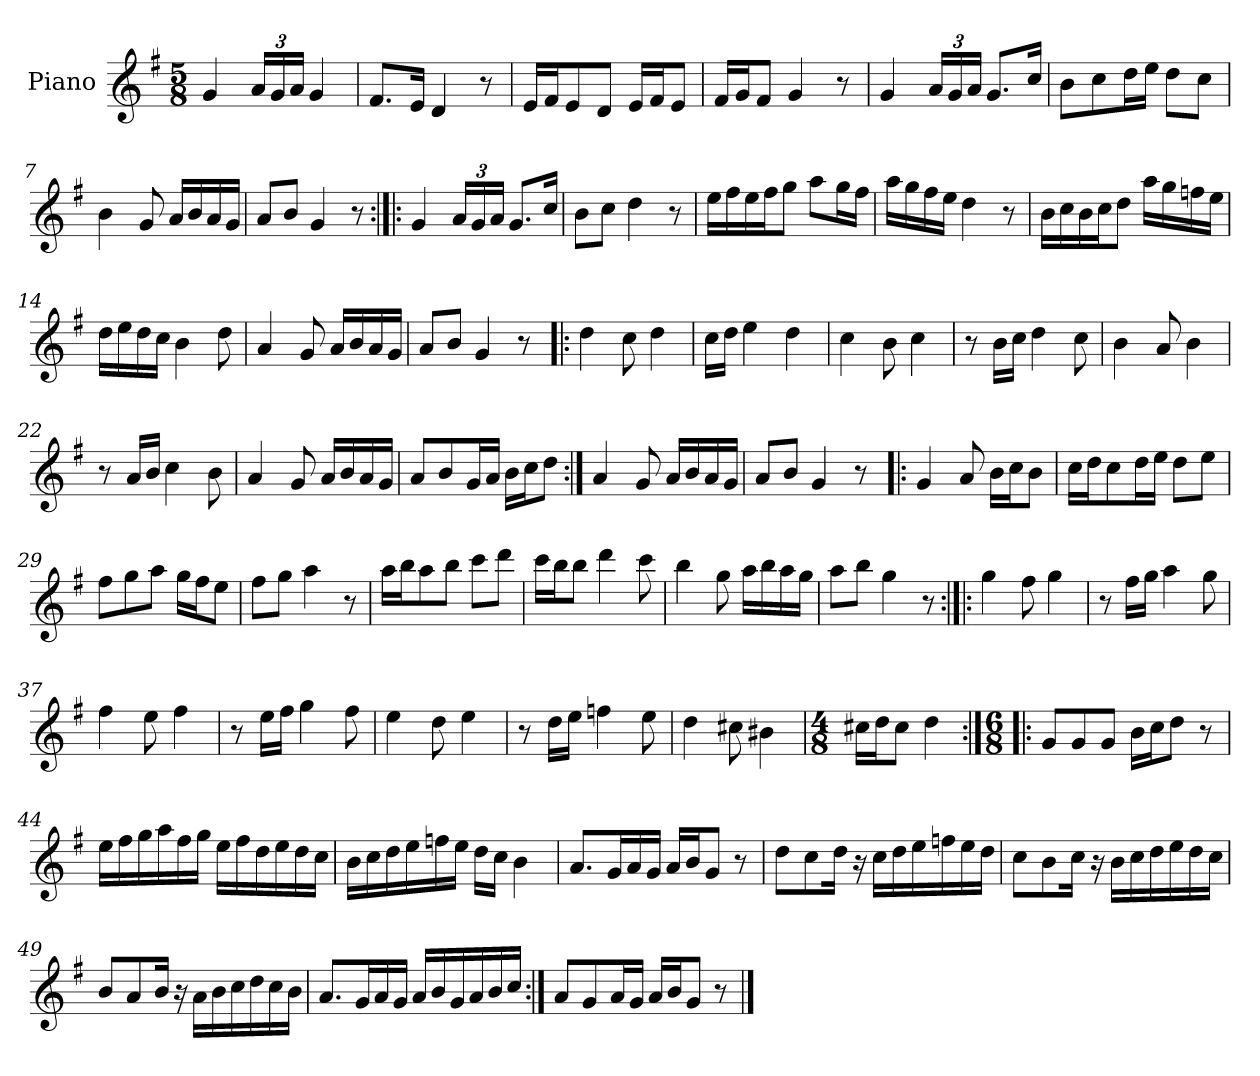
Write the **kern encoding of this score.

**kern
*part1
*staff1
*I"Piano
*I'Pno.
*clefG2
*k[f#]
*M5/8
=1
4g/
*Xbrackettup
24a/LL
24g/
24a/JJ
4g/
=2
8.f#/L
16e/Jk
4d/
8r
=3
16e/LL
16f#/J
8e/
8d/J
16e/LL
16f#/J
8e/J
=4
16f#/LL
16g/J
8f#/J
4g/
8r
=5
4g/
24a/LL
24g/
24a/JJ
8.g/L
16cc/Jk
=6
8b\L
8cc\
16dd\L
16ee\JJ
8dd\L
8cc\J
!!LO:LB:g=z
=7
4b\
8g/
16a/LL
16b/
16a/
16g/JJ
=8
8a/L
8b/J
4g/
8r
=9:|!|:
4g/
24a/LL
24g/
24a/JJ
8.g/L
16cc/Jk
=10
8b\L
8cc\J
4dd\
8r
=11
16ee\LL
16ff#\
16ee\
16ff#\J
8gg\J
8aa\L
16gg\L
16ff#\JJ
=12
16aa\LL
16gg\
16ff#\
16ee\JJ
4dd\
8r
!!LO:LB:g=z
=13
16b\LL
16cc\
16b\
16cc\J
8dd\J
16aa\LL
16gg\
16ffn\
16ee\JJ
=14
16dd\LL
16ee\
16dd\
16cc\JJ
4b\
8dd\
=15
4a/
8g/
16a/LL
16b/
16a/
16g/JJ
=16
8a/L
8b/J
4g/
8r
=17!|:
4dd\
8cc\
4dd\
=18
16cc\LL
16dd\JJ
4ee\
4dd\
=19
4cc\
8b\
4cc\
=20
8r
16b\LL
16cc\JJ
4dd\
8cc\
!!LO:LB:g=z
=21
4b\
8a/
4b\
=22
8r
16a/LL
16b/JJ
4cc\
8b\
=23
4a/
8g/
16a/LL
16b/
16a/
16g/JJ
=24
8a/L
8b/
16g/L
16a/JJ
16b\LL
16cc\J
8dd\J
=25:|!
4a/
8g/
16a/LL
16b/
16a/
16g/JJ
=26
8a/L
8b/J
4g/
8r
=27!|:
4g/
8a/
16b\LL
16cc\J
8b\J
!!LO:LB:g=z
=28
16cc\LL
16dd\J
8cc\
16dd\L
16ee\JJ
8dd\L
8ee\J
=29
8ff#\L
8gg\
8aa\J
16gg\LL
16ff#\J
8ee\J
=30
8ff#\L
8gg\J
4aa\
8r
=31
16aa\LL
16bb\J
8aa\
8bb\J
8ccc\L
8ddd\J
=32
16ccc\LL
16bb\J
8bb\J
4ddd\
8ccc\
=33
4bb\
8gg\
16aa\LL
16bb\
16aa\
16gg\JJ
!!LO:LB:g=z
=34
8aa\L
8bb\J
4gg\
8r
=35:|!|:
4gg\
8ff#\
4gg\
=36
8r
16ff#\LL
16gg\JJ
4aa\
8gg\
=37
4ff#\
8ee\
4ff#\
=38
8r
16ee\LL
16ff#\JJ
4gg\
8ff#\
=39
4ee\
8dd\
4ee\
=40
8r
16dd\LL
16ee\JJ
4ffn\
8ee\
=41
4dd\
8cc#X\
4b#X\
!!LO:LB:g=z
=42
*M4/8
16cc#X\LL
16dd\J
8cc#\J
4dd\
=43:|!|:
*M6/8
8g/L
8g/
8g/J
16b\LL
16cc\J
8dd\J
8r
=44
16ee\LL
16ff#\
16gg\
16aa\
16ff#\
16gg\JJ
16ee\LL
16ff#\
16dd\
16ee\
16dd\
16cc\JJ
=45
16b\LL
16cc\
16dd\
16ee\
16ffn\
16ee\JJ
16dd\LL
16cc\JJ
4b\
=46
8.a/L
16g/L
16a/
16g/JJ
16a/LL
16b/J
8g/J
8r
!!LO:LB:g=z
=47
8dd\L
8cc\
16dd\Jk
16r
16cc\LL
16dd\
16ee\
16ffn\
16ee\
16dd\JJ
=48
8cc\L
8b\
16cc\Jk
16r
16b\LL
16cc\
16dd\
16ee\
16dd\
16cc\JJ
=49
8b/L
8a/
16b/Jk
16r
16a\LL
16b\
16cc\
16dd\
16cc\
16b\JJ
=50
8.a/L
16g/L
16a/
16g/JJ
16a/LL
16b/
16g/
16a/
16b/
16cc/JJ
!!LO:LB:g=z
=51:|!
8a/L
8g/
16a/L
16g/JJ
16a/LL
16b/J
8g/J
8r
==
*-
